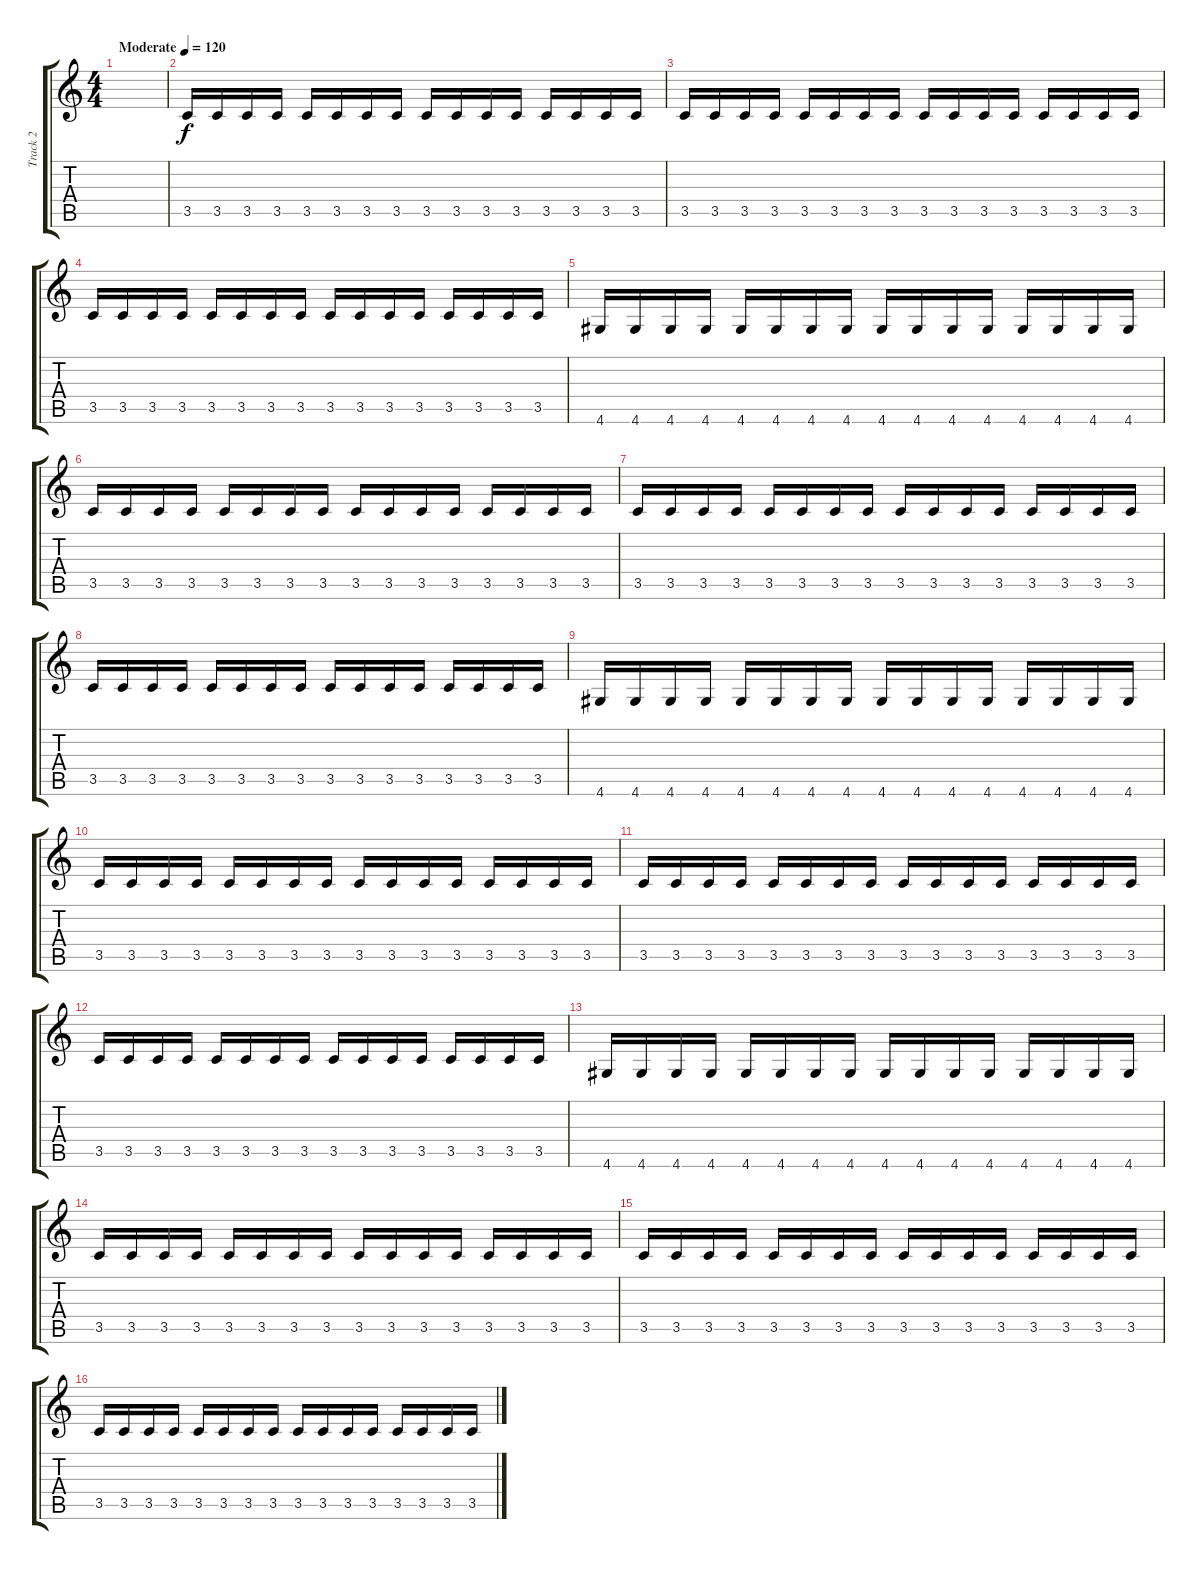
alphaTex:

\track ("Track 2" "Track 2") {instrument distortionguitar}
\staff {score tabs}
\tuning (E4 B3 G3 D3 A2 E2) {hide}
\ts (4 4)
\tempo (120 "Moderate")
\clef g2
\ks c
|
3.5.16 3.5.16 3.5.16 3.5.16 3.5.16 3.5.16 3.5.16 3.5.16 3.5.16 3.5.16 3.5.16 3.5.16 3.5.16 3.5.16 3.5.16 3.5.16 |
3.5.16 3.5.16 3.5.16 3.5.16 3.5.16 3.5.16 3.5.16 3.5.16 3.5.16 3.5.16 3.5.16 3.5.16 3.5.16 3.5.16 3.5.16 3.5.16 |
3.5.16 3.5.16 3.5.16 3.5.16 3.5.16 3.5.16 3.5.16 3.5.16 3.5.16 3.5.16 3.5.16 3.5.16 3.5.16 3.5.16 3.5.16 3.5.16 |
4.6.16 4.6.16 4.6.16 4.6.16 4.6.16 4.6.16 4.6.16 4.6.16 4.6.16 4.6.16 4.6.16 4.6.16 4.6.16 4.6.16 4.6.16 4.6.16 |
3.5.16 3.5.16 3.5.16 3.5.16 3.5.16 3.5.16 3.5.16 3.5.16 3.5.16 3.5.16 3.5.16 3.5.16 3.5.16 3.5.16 3.5.16 3.5.16 |
3.5.16 3.5.16 3.5.16 3.5.16 3.5.16 3.5.16 3.5.16 3.5.16 3.5.16 3.5.16 3.5.16 3.5.16 3.5.16 3.5.16 3.5.16 3.5.16 |
3.5.16 3.5.16 3.5.16 3.5.16 3.5.16 3.5.16 3.5.16 3.5.16 3.5.16 3.5.16 3.5.16 3.5.16 3.5.16 3.5.16 3.5.16 3.5.16 |
4.6.16 4.6.16 4.6.16 4.6.16 4.6.16 4.6.16 4.6.16 4.6.16 4.6.16 4.6.16 4.6.16 4.6.16 4.6.16 4.6.16 4.6.16 4.6.16 |
3.5.16 3.5.16 3.5.16 3.5.16 3.5.16 3.5.16 3.5.16 3.5.16 3.5.16 3.5.16 3.5.16 3.5.16 3.5.16 3.5.16 3.5.16 3.5.16 |
3.5.16 3.5.16 3.5.16 3.5.16 3.5.16 3.5.16 3.5.16 3.5.16 3.5.16 3.5.16 3.5.16 3.5.16 3.5.16 3.5.16 3.5.16 3.5.16 |
3.5.16 3.5.16 3.5.16 3.5.16 3.5.16 3.5.16 3.5.16 3.5.16 3.5.16 3.5.16 3.5.16 3.5.16 3.5.16 3.5.16 3.5.16 3.5.16 |
4.6.16 4.6.16 4.6.16 4.6.16 4.6.16 4.6.16 4.6.16 4.6.16 4.6.16 4.6.16 4.6.16 4.6.16 4.6.16 4.6.16 4.6.16 4.6.16 |
3.5.16 3.5.16 3.5.16 3.5.16 3.5.16 3.5.16 3.5.16 3.5.16 3.5.16 3.5.16 3.5.16 3.5.16 3.5.16 3.5.16 3.5.16 3.5.16 |
3.5.16 3.5.16 3.5.16 3.5.16 3.5.16 3.5.16 3.5.16 3.5.16 3.5.16 3.5.16 3.5.16 3.5.16 3.5.16 3.5.16 3.5.16 3.5.16 |
3.5.16 3.5.16 3.5.16 3.5.16 3.5.16 3.5.16 3.5.16 3.5.16 3.5.16 3.5.16 3.5.16 3.5.16 3.5.16 3.5.16 3.5.16 3.5.16
